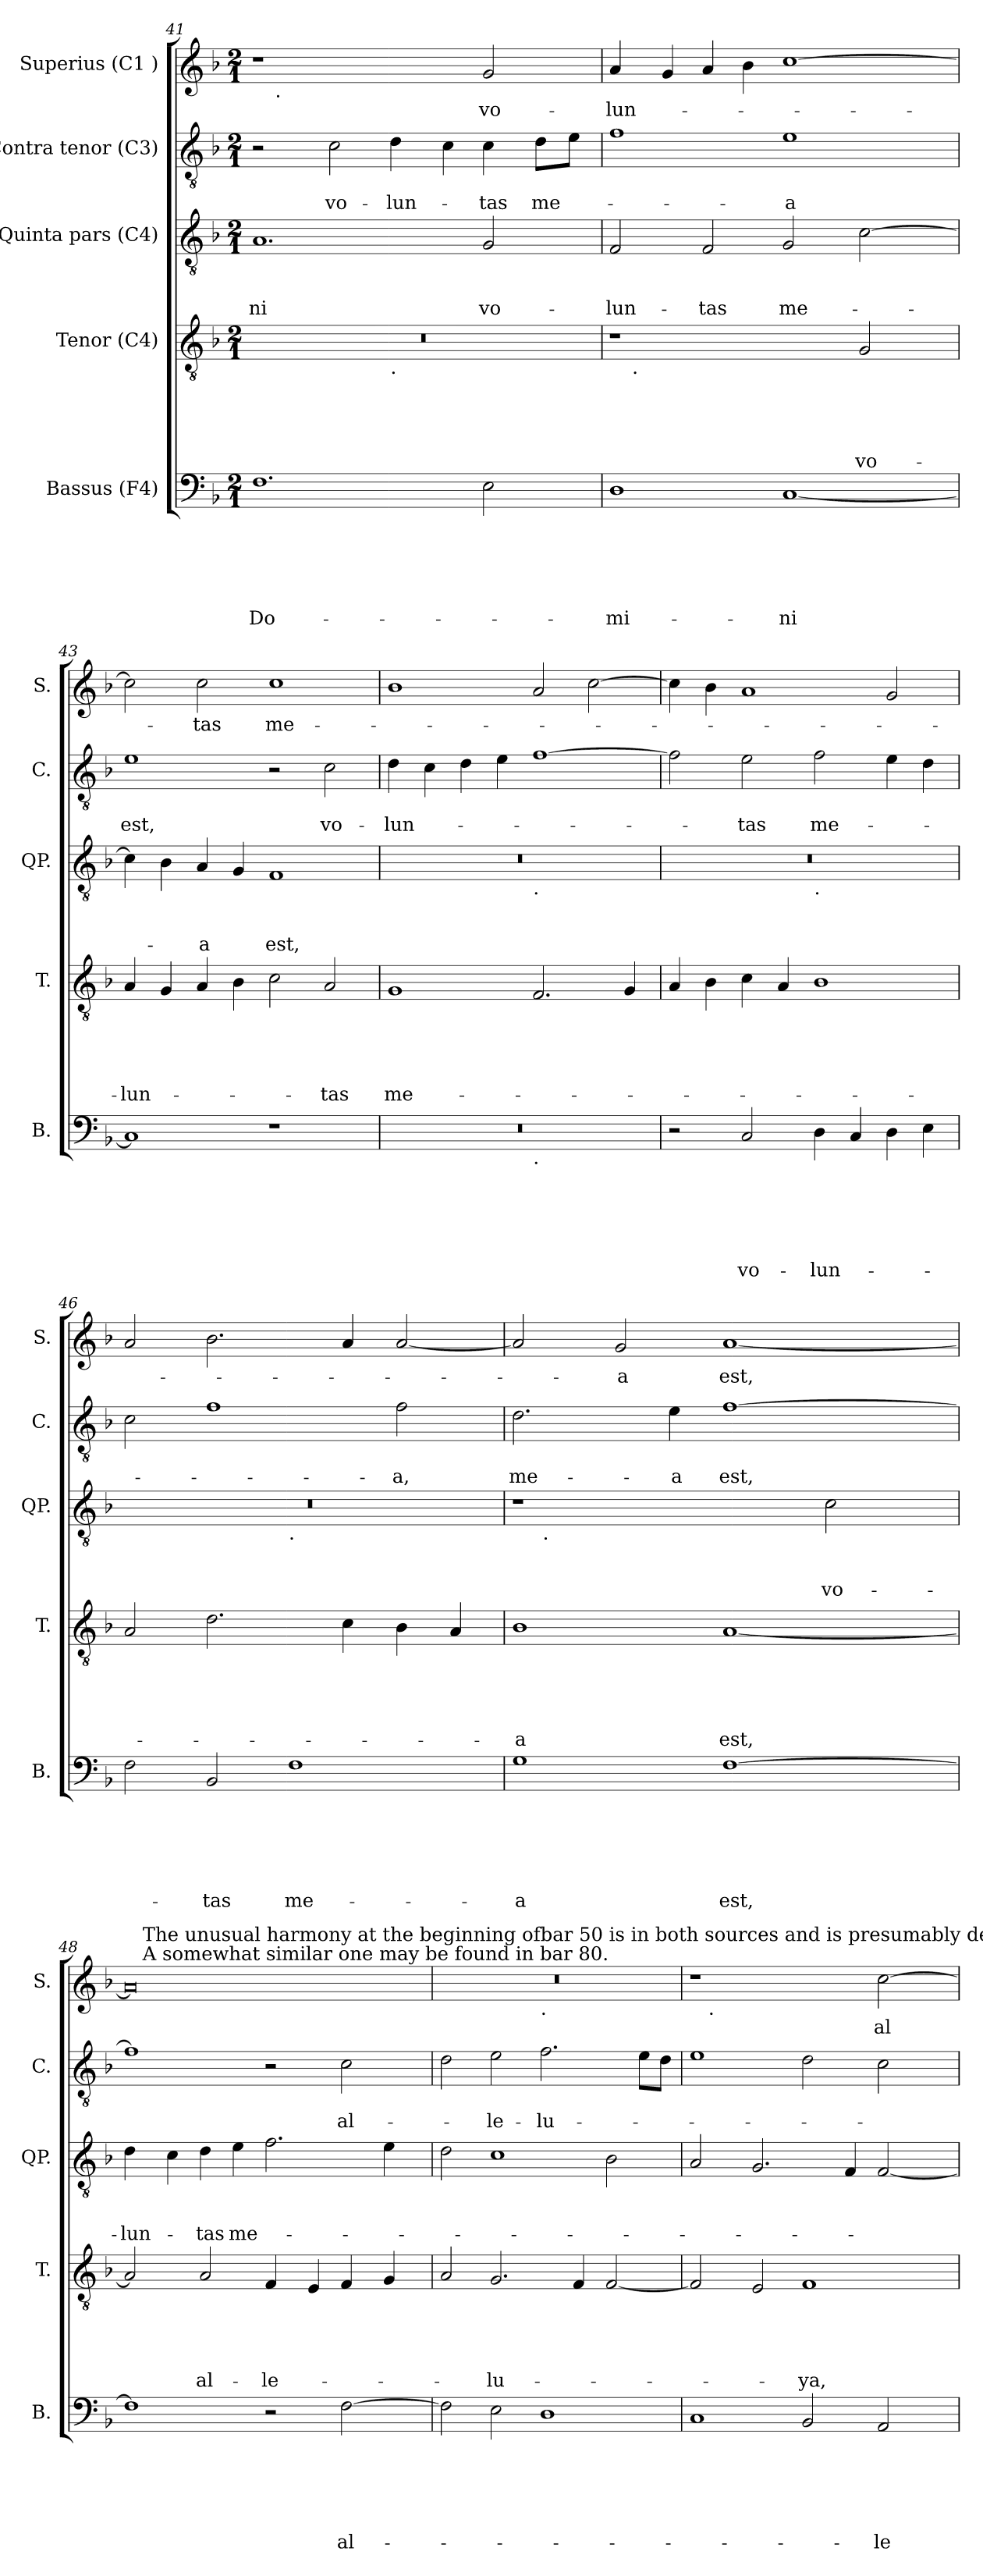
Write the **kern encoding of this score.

**kern	**text	**text	**text	**text	**text	**text	**kern	**text	**text	**text	**text	**text	**kern	**text	**text	**text	**kern	**text	**text	**kern	**text
*part5	*part5	*part5	*part5	*part5	*part5	*part5	*part4	*part4	*part4	*part4	*part4	*part4	*part3	*part3	*part3	*part3	*part2	*part2	*part2	*part1	*part1
*staff5	*staff5	*staff5	*staff5	*staff5	*staff5	*staff5	*staff4	*staff4	*staff4	*staff4	*staff4	*staff4	*staff3	*staff3	*staff3	*staff3	*staff2	*staff2	*staff2	*staff1	*staff1
*I"Bassus (F4)	*	*	*	*	*	*	*I"Tenor (C4)	*	*	*	*	*	*I"Quinta pars (C4)	*	*	*	*I"Contra tenor (C3)	*	*	*I"Superius (C1 )	*
*I'B.	*	*	*	*	*	*	*I'T.	*	*	*	*	*	*I'QP.	*	*	*	*I'C.	*	*	*I'S.	*
*clefF4	*	*	*	*	*	*	*clefGv2	*	*	*	*	*	*clefGv2	*	*	*	*clefGv2	*	*	*clefG2	*
*k[b-]	*	*	*	*	*	*	*k[b-]	*	*	*	*	*	*k[b-]	*	*	*	*k[b-]	*	*	*k[b-]	*
*F:	*	*	*	*	*	*	*F:	*	*	*	*	*	*F:	*	*	*	*F:	*	*	*F:	*
*M2/1	*	*	*	*	*	*	*M2/1	*	*	*	*	*	*M2/1	*	*	*	*M2/1	*	*	*M2/1	*
=41	=41	=41	=41	=41	=41	=41	=41	=41	=41	=41	=41	=41	=41	=41	=41	=41	=41	=41	=41	=41	=41
!	!	!	!	!	!	!LO:LY:b	!	!	!	!	!	!	!	!	!	!LO:LY:b	!	!	!	!	!
*	*	*	*	*	*	*	*^	*	*	*	*	*	*	*	*	*	*	*	*	*^	*
1.F	.	.	.	.	.	Do-	0r	1ryy	.	.	.	.	.	1.A	.	.	-ni	2r	.	.	1r	16.ryy	.
!	!	!	!	!	!	!	!	!	!	!	!	!	!	!	!	!	!	!	!	!	!	!LO:TX:b:t=.	!
.	.	.	.	.	.	.	.	.	.	.	.	.	.	.	.	.	.	.	.	.	.	1ryy	.
!	!	!	!	!	!	!	!	!	!	!	!	!	!	!	!	!	!	!	!	!LO:LY:b	!	!	!
.	.	.	.	.	.	.	.	.	.	.	.	.	.	.	.	.	.	2c\	.	vo-	.	.	.
!	!	!	!	!	!	!	!	!LO:TX:b:t=.	!	!	!	!	!	!	!	!	!	!	!	!	!	!	!
!	!	!	!	!	!	!	!	!	!	!	!	!	!	!	!	!	!	!	!	!LO:LY:b	!	!	!
.	.	.	.	.	.	.	.	1ryy	.	.	.	.	.	.	.	.	.	4d\	.	-lun-	2ryy	.	.
.	.	.	.	.	.	.	.	.	.	.	.	.	.	.	.	.	.	.	.	.	.	2ryy	.
.	.	.	.	.	.	.	.	.	.	.	.	.	.	.	.	.	.	4c\	.	.	.	.	.
!	!	!	!	!	!	!	!	!	!	!	!	!	!	!	!	!	!LO:LY:b	!	!	!LO:LY:b	!	!	!LO:LY:b
2E\	.	.	.	.	.	.	.	.	.	.	.	.	.	2G/	.	.	vo-	4c\	.	-tas	2g/	.	vo-
.	.	.	.	.	.	.	.	.	.	.	.	.	.	.	.	.	.	.	.	.	.	4ryy	.
!	!	!	!	!	!	!	!	!	!	!	!	!	!	!	!	!	!	!	!	!LO:LY:b	!	!	!
.	.	.	.	.	.	.	.	.	.	.	.	.	.	.	.	.	.	8d\L	.	me-	.	.	.
.	.	.	.	.	.	.	.	.	.	.	.	.	.	.	.	.	.	.	.	.	.	8ryy	.
.	.	.	.	.	.	.	.	.	.	.	.	.	.	.	.	.	.	8e\J	.	.	.	.	.
.	.	.	.	.	.	.	.	.	.	.	.	.	.	.	.	.	.	.	.	.	.	32ryy	.
=42	=42	=42	=42	=42	=42	=42	=42	=42	=42	=42	=42	=42	=42	=42	=42	=42	=42	=42	=42	=42	=42	=42	=42
!	!	!	!	!	!	!LO:LY:b	!	!	!	!	!	!	!	!	!	!	!LO:LY:b	!	!	!	!	!	!LO:LY:b
*	*	*	*	*	*	*	*	*	*	*	*	*	*	*	*	*	*	*	*	*	*v	*v	*
1D	.	.	.	.	.	-mi-	1r	16.ryy	.	.	.	.	.	2F/	.	.	-lun-	1f	.	.	4a/	-lun-
!	!	!	!	!	!	!	!	!LO:TX:b:t=.	!	!	!	!	!	!	!	!	!	!	!	!	!	!
.	.	.	.	.	.	.	.	1ryy	.	.	.	.	.	.	.	.	.	.	.	.	.	.
.	.	.	.	.	.	.	.	.	.	.	.	.	.	.	.	.	.	.	.	.	4g/	.
!	!	!	!	!	!	!	!	!	!	!	!	!	!	!	!	!	!LO:LY:b	!	!	!	!	!
.	.	.	.	.	.	.	.	.	.	.	.	.	.	2F/	.	.	-tas	.	.	.	4a/	.
.	.	.	.	.	.	.	.	.	.	.	.	.	.	.	.	.	.	.	.	.	4b-\	.
!	!	!	!	!	!	!LO:LY:b	!	!	!	!	!	!	!	!	!	!	!LO:LY:b	!	!	!LO:LY:b:rj	!	!
[<1C	.	.	.	.	.	-ni	2ryy	.	.	.	.	.	.	2G/	.	.	me-	1e	.	-a	[>1cc	.
.	.	.	.	.	.	.	.	2ryy	.	.	.	.	.	.	.	.	.	.	.	.	.	.
!	!	!	!	!	!	!	!	!	!	!	!	!	!LO:LY:b	!	!	!	!	!	!	!	!	!
.	.	.	.	.	.	.	2G/	.	.	.	.	.	vo-	[>2c\	.	.	.	.	.	.	.	.
.	.	.	.	.	.	.	.	4ryy	.	.	.	.	.	.	.	.	.	.	.	.	.	.
.	.	.	.	.	.	.	.	8ryy	.	.	.	.	.	.	.	.	.	.	.	.	.	.
.	.	.	.	.	.	.	.	32ryy	.	.	.	.	.	.	.	.	.	.	.	.	.	.
=43	=43	=43	=43	=43	=43	=43	=43	=43	=43	=43	=43	=43	=43	=43	=43	=43	=43	=43	=43	=43	=43	=43
!	!	!	!	!	!	!	!	!	!	!	!	!	!LO:LY:b	!	!	!	!	!	!	!LO:LY:b	!	!
*	*	*	*	*	*	*	*v	*v	*	*	*	*	*	*	*	*	*	*	*	*	*	*
1C]	.	.	.	.	.	.	4A/	.	.	.	.	-lun-	4c\]	.	.	.	1e	.	est,	2cc\]	.
.	.	.	.	.	.	.	4G/	.	.	.	.	.	4B-\	.	.	.	.	.	.	.	.
!	!	!	!	!	!	!	!	!	!	!	!	!	!	!	!	!LO:LY:b	!	!	!	!	!LO:LY:b
.	.	.	.	.	.	.	4A/	.	.	.	.	.	4A/	.	.	-a	.	.	.	2cc\	-tas
.	.	.	.	.	.	.	4B-\	.	.	.	.	.	4G/	.	.	.	.	.	.	.	.
!	!	!	!	!	!	!	!	!	!	!	!	!	!	!	!	!LO:LY:b	!	!	!	!	!LO:LY:b
1r	.	.	.	.	.	.	2c\	.	.	.	.	.	1F	.	.	est,	2r	.	.	1cc	me-
!	!	!	!	!	!	!	!	!	!	!	!	!LO:LY:b	!	!	!	!	!	!	!LO:LY:b	!	!
.	.	.	.	.	.	.	2A/	.	.	.	.	-tas	.	.	.	.	2c\	.	vo-	.	.
!!LO:LB:g=z
=44	=44	=44	=44	=44	=44	=44	=44	=44	=44	=44	=44	=44	=44	=44	=44	=44	=44	=44	=44	=44	=44
!	!	!	!	!	!	!	!	!	!	!	!	!LO:LY:b	!	!	!	!	!	!	!LO:LY:b	!	!
*^	*	*	*	*	*	*	*	*	*	*	*	*	*^	*	*	*	*	*	*	*	*
0r	1ryy	.	.	.	.	.	.	1G	.	.	.	.	me-	0r	1ryy	.	.	.	4d\	.	-lun-	1b-	.
.	.	.	.	.	.	.	.	.	.	.	.	.	.	.	.	.	.	.	4c\	.	.	.	.
.	.	.	.	.	.	.	.	.	.	.	.	.	.	.	.	.	.	.	4d\	.	.	.	.
.	.	.	.	.	.	.	.	.	.	.	.	.	.	.	.	.	.	.	4e\	.	.	.	.
!	!	!	!	!	!	!	!	!	!	!	!	!	!	!	!LO:TX:b:t=.	!	!	!	!	!	!	!	!
!	!LO:TX:b:t=.	!	!	!	!	!	!	!	!	!	!	!	!	!	!	!	!	!	!	!	!	!	!
.	1ryy	.	.	.	.	.	.	2.F/	.	.	.	.	.	.	1ryy	.	.	.	[>1f	.	.	2a/	.
.	.	.	.	.	.	.	.	.	.	.	.	.	.	.	.	.	.	.	.	.	.	[>2cc\	.
.	.	.	.	.	.	.	.	4G/	.	.	.	.	.	.	.	.	.	.	.	.	.	.	.
*v	*v	*	*	*	*	*	*	*	*	*	*	*	*	*	*	*	*	*	*	*	*	*	*
=45	=45	=45	=45	=45	=45	=45	=45	=45	=45	=45	=45	=45	=45	=45	=45	=45	=45	=45	=45	=45	=45	=45
2r	.	.	.	.	.	.	4A/	.	.	.	.	.	0r	1ryy	.	.	.	2f\]	.	.	4cc\]	.
.	.	.	.	.	.	.	4B-\	.	.	.	.	.	.	.	.	.	.	.	.	.	4b-\	.
!	!	!	!	!	!	!LO:LY:b	!	!	!	!	!	!	!	!	!	!	!	!	!	!LO:LY:b	!	!
2C/	.	.	.	.	.	vo-	4c\	.	.	.	.	.	.	.	.	.	.	2e\	.	-tas	1a	.
.	.	.	.	.	.	.	4A/	.	.	.	.	.	.	.	.	.	.	.	.	.	.	.
!	!	!	!	!	!	!	!	!	!	!	!	!	!	!LO:TX:b:t=.	!	!	!	!	!	!	!	!
!	!	!	!	!	!	!LO:LY:b	!	!	!	!	!	!	!	!	!	!	!	!	!	!LO:LY:b	!	!
4D\	.	.	.	.	.	-lun-	1B-	.	.	.	.	.	.	1ryy	.	.	.	2f\	.	me-	.	.
4C/	.	.	.	.	.	.	.	.	.	.	.	.	.	.	.	.	.	.	.	.	.	.
4D\	.	.	.	.	.	.	.	.	.	.	.	.	.	.	.	.	.	4e\	.	.	2g/	.
4E\	.	.	.	.	.	.	.	.	.	.	.	.	.	.	.	.	.	4d\	.	.	.	.
=46	=46	=46	=46	=46	=46	=46	=46	=46	=46	=46	=46	=46	=46	=46	=46	=46	=46	=46	=46	=46	=46	=46
2F\	.	.	.	.	.	.	2A/	.	.	.	.	.	0r	1ryy	.	.	.	2c\	.	.	2a/	.
!	!	!	!	!	!	!LO:LY:b	!	!	!	!	!	!	!	!	!	!	!	!	!	!	!	!
2BB-/	.	.	.	.	.	-tas	2.d\	.	.	.	.	.	.	.	.	.	.	1f	.	.	2.b-\	.
!	!	!	!	!	!	!	!	!	!	!	!	!	!	!LO:TX:b:t=.	!	!	!	!	!	!	!	!
!	!	!	!	!	!	!LO:LY:b	!	!	!	!	!	!	!	!	!	!	!	!	!	!	!	!
1F	.	.	.	.	.	me-	.	.	.	.	.	.	.	1ryy	.	.	.	.	.	.	.	.
.	.	.	.	.	.	.	4c\	.	.	.	.	.	.	.	.	.	.	.	.	.	4a/	.
!	!	!	!	!	!	!	!	!	!	!	!	!	!	!	!	!	!	!	!	!LO:LY:b	!	!
.	.	.	.	.	.	.	4B-\	.	.	.	.	.	.	.	.	.	.	2f\	.	-a,	[<2a/	.
.	.	.	.	.	.	.	4A/	.	.	.	.	.	.	.	.	.	.	.	.	.	.	.
=47	=47	=47	=47	=47	=47	=47	=47	=47	=47	=47	=47	=47	=47	=47	=47	=47	=47	=47	=47	=47	=47	=47
!	!	!	!	!	!	!LO:LY:b:rj	!	!	!	!	!	!LO:LY:b:rj	!	!	!	!	!	!	!	!LO:LY:b	!	!
1G	.	.	.	.	.	-a	1B-	.	.	.	.	-a	1r	16.ryy	.	.	.	2.d\	.	me-	2a/]	.
!	!	!	!	!	!	!	!	!	!	!	!	!	!	!LO:TX:b:t=.	!	!	!	!	!	!	!	!
.	.	.	.	.	.	.	.	.	.	.	.	.	.	1ryy	.	.	.	.	.	.	.	.
!	!	!	!	!	!	!	!	!	!	!	!	!	!	!	!	!	!	!	!	!	!	!LO:LY:b
.	.	.	.	.	.	.	.	.	.	.	.	.	.	.	.	.	.	.	.	.	2g/	-a
!	!	!	!	!	!	!	!	!	!	!	!	!	!	!	!	!	!	!	!	!LO:LY:b	!	!
.	.	.	.	.	.	.	.	.	.	.	.	.	.	.	.	.	.	4e\	.	-a	.	.
!	!	!	!	!	!	!LO:LY:b	!	!	!	!	!	!LO:LY:b	!	!	!	!	!	!	!	!LO:LY:b	!	!LO:LY:b
[<1F	.	.	.	.	.	est,	[<1A	.	.	.	.	est,	2ryy	.	.	.	.	[<1f	.	est,	[<1a	est,
.	.	.	.	.	.	.	.	.	.	.	.	.	.	2ryy	.	.	.	.	.	.	.	.
!	!	!	!	!	!	!	!	!	!	!	!	!	!	!	!	!	!LO:LY:b	!	!	!	!	!
.	.	.	.	.	.	.	.	.	.	.	.	.	2c\	.	.	.	vo-	.	.	.	.	.
.	.	.	.	.	.	.	.	.	.	.	.	.	.	4ryy	.	.	.	.	.	.	.	.
.	.	.	.	.	.	.	.	.	.	.	.	.	.	8ryy	.	.	.	.	.	.	.	.
.	.	.	.	.	.	.	.	.	.	.	.	.	.	32ryy	.	.	.	.	.	.	.	.
!!LO:LB:g=z
=48	=48	=48	=48	=48	=48	=48	=48	=48	=48	=48	=48	=48	=48	=48	=48	=48	=48	=48	=48	=48	=48	=48
!	!	!	!	!	!	!	!	!	!	!	!	!	!	!	!	!	!LO:LY:b	!	!	!	!	!
*	*	*	*	*	*	*	*	*	*	*	*	*	*v	*v	*	*	*	*	*	*	*^	*
1F]	.	.	.	.	.	.	2A/]	.	.	.	.	.	4d\	.	.	-lun-	1f]	.	.	0a]	16.ryy	.
!	!	!	!	!	!	!	!	!	!	!	!	!	!	!	!	!	!	!	!	!	!LO:TX:a:t=A somewhat similar one may be found in bar 80.	!
!	!	!	!	!	!	!	!	!	!	!	!	!	!	!	!	!	!	!	!	!	!LO:TX:a:t=The unusual harmony at the beginning ofbar 50 is in both sources and is presumably deliberate.	!
.	.	.	.	.	.	.	.	.	.	.	.	.	.	.	.	.	.	.	.	.	1ryy	.
.	.	.	.	.	.	.	.	.	.	.	.	.	4c\	.	.	.	.	.	.	.	.	.
!	!	!	!	!	!	!	!	!	!	!	!	!LO:LY:b	!	!	!	!LO:LY:b	!	!	!	!	!	!
.	.	.	.	.	.	.	2A/	.	.	.	.	al-	4d\	.	.	-tas	.	.	.	.	.	.
!	!	!	!	!	!	!	!	!	!	!	!	!	!	!	!	!LO:LY:b	!	!	!	!	!	!
.	.	.	.	.	.	.	.	.	.	.	.	.	4e\	.	.	me-	.	.	.	.	.	.
!	!	!	!	!	!	!	!	!	!	!	!	!LO:LY:b	!	!	!	!	!	!	!	!	!	!
2r	.	.	.	.	.	.	4F/	.	.	.	.	-le-	2.f\	.	.	.	2r	.	.	.	.	.
.	.	.	.	.	.	.	.	.	.	.	.	.	.	.	.	.	.	.	.	.	2ryy	.
.	.	.	.	.	.	.	4E/	.	.	.	.	.	.	.	.	.	.	.	.	.	.	.
!	!	!	!	!	!	!LO:LY:b	!	!	!	!	!	!	!	!	!	!	!	!	!LO:LY:b	!	!	!
[>2F\	.	.	.	.	.	al-	4F/	.	.	.	.	.	.	.	.	.	2c\	.	al-	.	.	.
.	.	.	.	.	.	.	.	.	.	.	.	.	.	.	.	.	.	.	.	.	4ryy	.
.	.	.	.	.	.	.	4G/	.	.	.	.	.	4e\	.	.	.	.	.	.	.	.	.
.	.	.	.	.	.	.	.	.	.	.	.	.	.	.	.	.	.	.	.	.	8ryy	.
.	.	.	.	.	.	.	.	.	.	.	.	.	.	.	.	.	.	.	.	.	32ryy	.
=49	=49	=49	=49	=49	=49	=49	=49	=49	=49	=49	=49	=49	=49	=49	=49	=49	=49	=49	=49	=49	=49	=49
2F\]	.	.	.	.	.	.	2A/	.	.	.	.	.	2d\	.	.	.	2d\	.	.	0r	1ryy	.
!	!	!	!	!	!	!	!	!	!	!	!	!LO:LY:b	!	!	!	!	!	!	!LO:LY:b	!	!	!
2E\	.	.	.	.	.	.	2.G/	.	.	.	.	-lu-	1c	.	.	.	2e\	.	-le-	.	.	.
!	!	!	!	!	!	!	!	!	!	!	!	!	!	!	!	!	!	!	!	!	!LO:TX:b:t=.	!
!	!	!	!	!	!	!	!	!	!	!	!	!	!	!	!	!	!	!	!LO:LY:b	!	!	!
1D	.	.	.	.	.	.	.	.	.	.	.	.	.	.	.	.	2.f\	.	-lu-	.	1ryy	.
.	.	.	.	.	.	.	4F/	.	.	.	.	.	.	.	.	.	.	.	.	.	.	.
.	.	.	.	.	.	.	[<2F/	.	.	.	.	.	2B-\	.	.	.	.	.	.	.	.	.
.	.	.	.	.	.	.	.	.	.	.	.	.	.	.	.	.	8e\L	.	.	.	.	.
.	.	.	.	.	.	.	.	.	.	.	.	.	.	.	.	.	8d\J	.	.	.	.	.
=50	=50	=50	=50	=50	=50	=50	=50	=50	=50	=50	=50	=50	=50	=50	=50	=50	=50	=50	=50	=50	=50	=50
1C	.	.	.	.	.	.	2F/]	.	.	.	.	.	2A/	.	.	.	1e	.	.	1r	16.ryy	.
!	!	!	!	!	!	!	!	!	!	!	!	!	!	!	!	!	!	!	!	!	!LO:TX:b:t=.	!
.	.	.	.	.	.	.	.	.	.	.	.	.	.	.	.	.	.	.	.	.	1ryy	.
.	.	.	.	.	.	.	2E/	.	.	.	.	.	2.G/	.	.	.	.	.	.	.	.	.
!	!	!	!	!	!	!	!	!	!	!	!	!LO:LY:b	!	!	!	!	!	!	!	!	!	!
2BB-/	.	.	.	.	.	.	1F	.	.	.	.	-ya,	.	.	.	.	2d\	.	.	2ryy	.	.
.	.	.	.	.	.	.	.	.	.	.	.	.	.	.	.	.	.	.	.	.	2ryy	.
.	.	.	.	.	.	.	.	.	.	.	.	.	4F/	.	.	.	.	.	.	.	.	.
!	!	!	!	!	!	!LO:LY:b	!	!	!	!	!	!	!	!	!	!	!	!	!	!	!	!LO:LY:b
2AA/	.	.	.	.	.	-le-	.	.	.	.	.	.	[<2F/	.	.	.	2c\	.	.	[>2cc\	.	al-
.	.	.	.	.	.	.	.	.	.	.	.	.	.	.	.	.	.	.	.	.	4ryy	.
.	.	.	.	.	.	.	.	.	.	.	.	.	.	.	.	.	.	.	.	.	8ryy	.
.	.	.	.	.	.	.	.	.	.	.	.	.	.	.	.	.	.	.	.	.	32ryy	.
*	*	*	*	*	*	*	*	*	*	*	*	*	*	*	*	*	*	*	*	*v	*v	*
=	=	=	=	=	=	=	=	=	=	=	=	=	=	=	=	=	=	=	=	=	=
*-	*-	*-	*-	*-	*-	*-	*-	*-	*-	*-	*-	*-	*-	*-	*-	*-	*-	*-	*-	*-	*-
